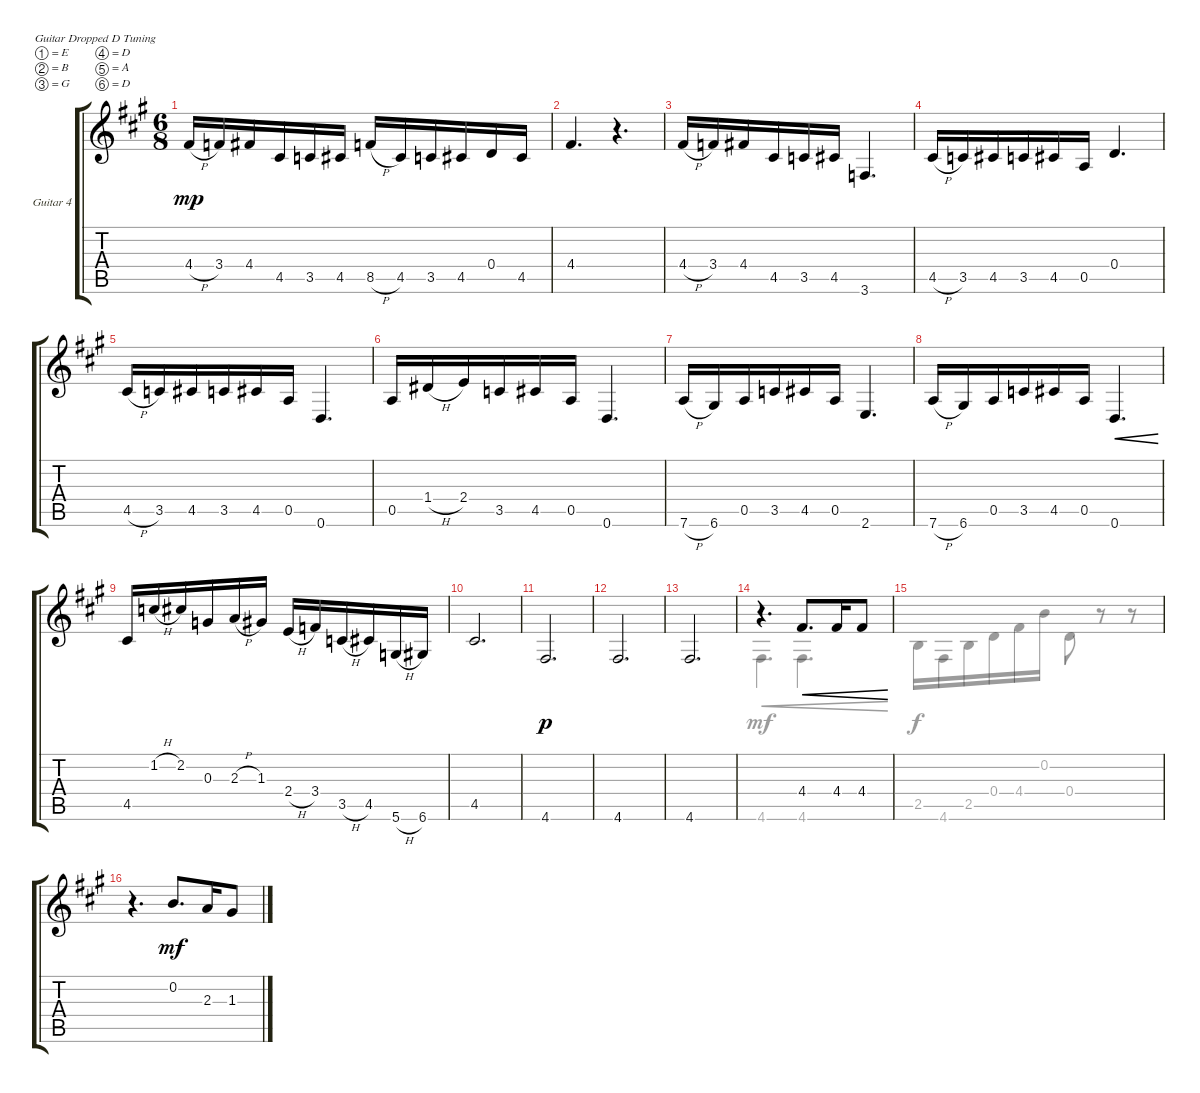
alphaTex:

\defaultSystemsLayout 4
\bracketExtendMode groupsimilarinstruments
\firstSystemTrackNameOrientation horizontal
\otherSystemsTrackNameOrientation horizontal
\track ("Guitar 4" "Guitar 4") {instrument acousticguitarnylon}
\staff {score tabs}
\tuning (E4 B3 G3 D3 A2 D2)
\voice
\ts (6 8)
\tempo (120 hide)
\clef g2
\scale
0.809733
\ks a
4.4{h}.16{dy mp} 3.4.16 4.4.16 4.5.16 3.5.16 4.5.16 8.5{h}.16 4.5.16 3.5.16 4.5.16 0.4.16 4.5.16 |
\scale
0.19033 4.4.4{d} r.4{d} |
\scale
0.542864 4.4{h}.16 3.4.16 4.4.16 4.5.16 3.5.16 4.5.16 3.6.4{d} |
\scale
0.457065 4.5{h}.16 3.5.16 4.5.16 3.5.16 4.5.16 0.5.16 0.4.4{d} |
4.5{h}.16 3.5.16 4.5.16 3.5.16 4.5.16 0.5.16 0.6.4{d} |
0.5.16 1.4{h}.16 2.4.16 3.5.16 4.5.16 0.5.16 0.6.4{d} |
7.6{h}.16 6.6.16 0.5.16 3.5.16 4.5.16 0.5.16 2.6.4{d} |
\scale
0.41618 7.6{h}.16 6.6.16 0.5.16 3.5.16 4.5.16 0.5.16 0.6.4{d cre} |
\scale
0.39972 4.5.16 1.2{h}.16 2.2.16 0.3.16 2.3{h}.16 1.3.16 2.4{h}.16 3.4.16 3.5{h}.16 4.5.16 5.6{h}.16 6.6.16 |
\scale
0.184433
\scale
0.326308 4.5.2{d} |
\scale
0.239326 4.6.2{d dy p} |
\scale
0.224995 4.6.2{d} |
\scale
0.209231 4.6.2{d} |
\scale
0.510239 r.4{d} 4.4.8{d cre} 4.4.16{cre} 4.4.8{cre} |
\scale
0.489673 |
r.4{d} 0.2.8{d dy mf} 2.3.16 1.3.8
\voice
\clef g2
\ottava regular
\simile none
\scale
0.809733
\ks a
|
\scale
0.19033 |
\scale
0.542864 |
\scale
0.457065 |
|
|
|
|
|
\scale
0.326308 |
\scale
0.239326 |
\scale
0.224995 |
\scale
0.209231 |
\scale
0.510239 4.6.4{d cre} 4.6.4{d cre} |
\scale
0.489673 2.5.16{dy f} 4.6.16 2.5.16 0.4.16 4.4.16 0.2.16 0.4.8 r.8 r.8 |
